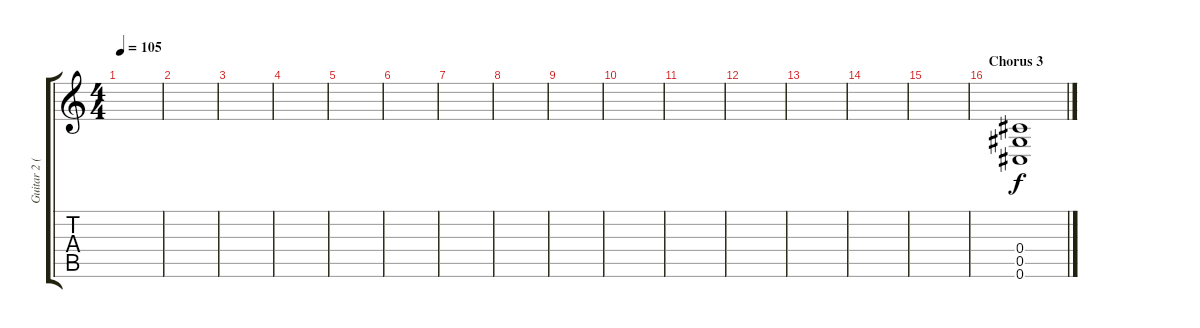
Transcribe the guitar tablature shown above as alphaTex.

\track ("Guitar 2 (Mike Shinoda)" "Guitar 2 (") {instrument distortionguitar}
\staff {score tabs}
\tuning (Eb4 Bb3 Gb3 Db3 Ab2 Db2) {hide}
\ts (4 4)
\tempo 105
\clef g2
\ks c
|
|
|
|
|
|
|
|
|
|
|
|
|
|
|
\section ("" "Chorus 3")
(0.4 0.5 0.6).1
